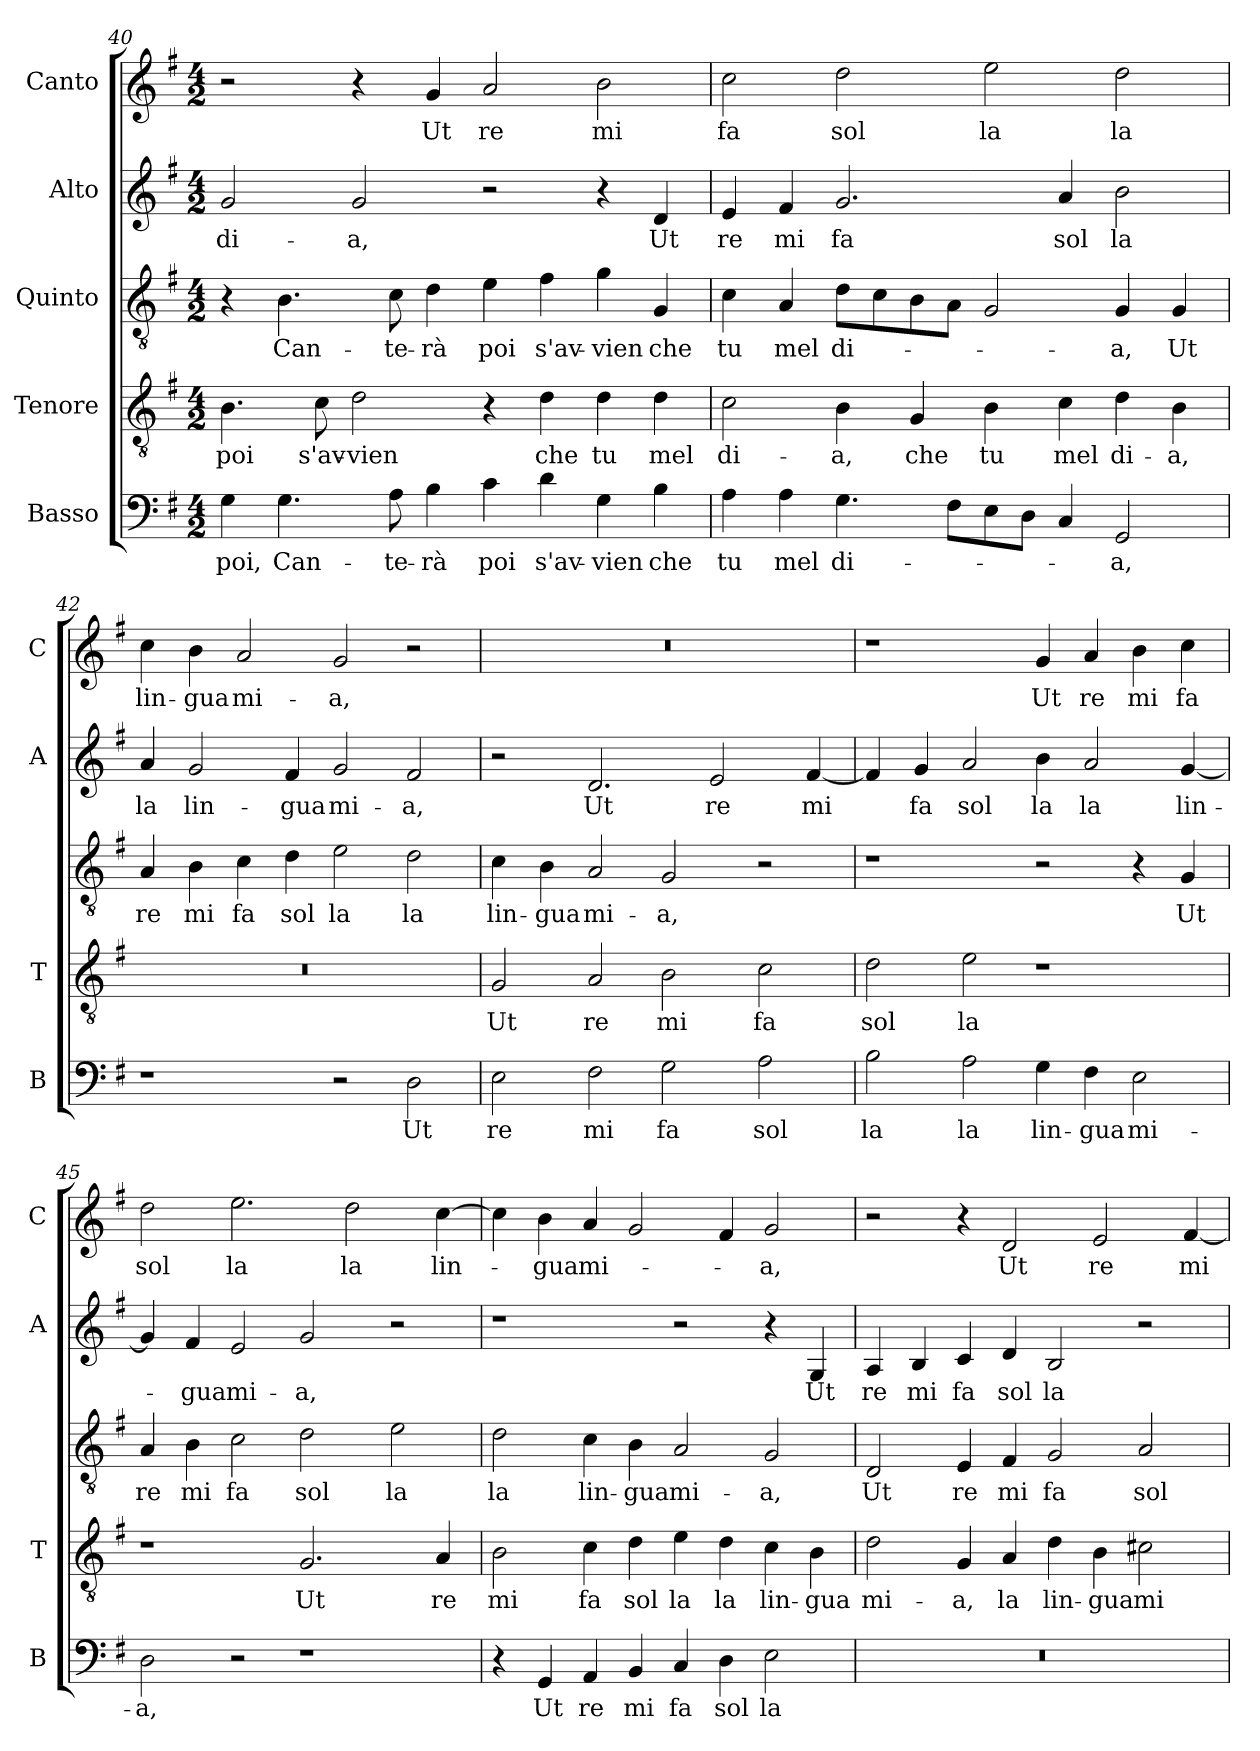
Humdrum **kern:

**kern	**text	**kern	**text	**kern	**text	**kern	**text	**kern	**text
*part5	*part5	*part4	*part4	*part3	*part3	*part2	*part2	*part1	*part1
*staff5	*staff5	*staff4	*staff4	*staff3	*staff3	*staff2	*staff2	*staff1	*staff1
*I"Basso	*	*I"Tenore	*	*I"Quinto	*	*I"Alto	*	*I"Canto	*
*I'B	*	*I'T	*	*	*	*I'A	*	*I'C	*
*clefF4	*	*clefGv2	*	*clefGv2	*	*clefG2	*	*clefG2	*
*k[f#]	*	*k[f#]	*	*k[f#]	*	*k[f#]	*	*k[f#]	*
*G:	*	*G:	*	*G:	*	*G:	*	*G:	*
*M4/2	*	*M4/2	*	*M4/2	*	*M4/2	*	*M4/2	*
=40	=40	=40	=40	=40	=40	=40	=40	=40	=40
!	!LO:LY:b	!	!LO:LY:b	!	!	!	!LO:LY:b	!	!
4G\	poi,	4.B\	poi	4r	.	2g/	di-	2r	.
!	!LO:LY:b	!	!	!	!LO:LY:b	!	!	!	!
4.G\	Can-	.	.	4.B\	Can-	.	.	.	.
!	!	!	!LO:LY:b	!	!	!	!	!	!
.	.	8c\	s'av-	.	.	.	.	.	.
!	!	!	!LO:LY:b	!	!	!	!LO:LY:b	!	!
.	.	2d\	-vien	.	.	2g/	-a,	4r	.
!	!LO:LY:b	!	!	!	!LO:LY:b	!	!	!	!
8A\	-te-	.	.	8c\	-te-	.	.	.	.
!	!LO:LY:b	!	!	!	!LO:LY:b	!	!	!	!LO:LY:b
4B\	-rà	.	.	4d\	-rà	.	.	4g/	Ut
!	!LO:LY:b	!	!	!	!LO:LY:b	!	!	!	!LO:LY:b
4c\	poi	4r	.	4e\	poi	2r	.	2a/	re
!	!LO:LY:b	!	!LO:LY:b	!	!LO:LY:b	!	!	!	!
4d\	s'av-	4d\	che	4f#\	s'av-	.	.	.	.
!	!LO:LY:b	!	!LO:LY:b	!	!LO:LY:b	!	!	!	!LO:LY:b
4G\	-vien	4d\	tu	4g\	-vien	4r	.	2b\	mi
!	!LO:LY:b	!	!LO:LY:b	!	!LO:LY:b	!	!LO:LY:b	!	!
4B\	che	4d\	mel	4G/	che	4d/	Ut	.	.
!!LO:PB:g=z
=41	=41	=41	=41	=41	=41	=41	=41	=41	=41
!	!LO:LY:b	!	!LO:LY:b	!	!LO:LY:b	!	!LO:LY:b	!	!LO:LY:b
4A\	tu	2c\	di-	4c\	tu	4e/	re	2cc\	fa
!	!LO:LY:b	!	!	!	!LO:LY:b	!	!LO:LY:b	!	!
4A\	mel	.	.	4A/	mel	4f#/	mi	.	.
!	!LO:LY:b	!	!LO:LY:b	!	!LO:LY:b	!	!LO:LY:b	!	!LO:LY:b
4.G\	di-	4B\	-a,	8d\L	di-	2.g/	fa	2dd\	sol
.	.	.	.	8c\	.	.	.	.	.
!	!	!	!LO:LY:b	!	!	!	!	!	!
.	.	4G/	che	8B\	.	.	.	.	.
8F#\L	.	.	.	8A\J	.	.	.	.	.
!	!	!	!LO:LY:b	!	!	!	!	!	!LO:LY:b
8E\	.	4B\	tu	2G/	.	.	.	2ee\	la
8D\J	.	.	.	.	.	.	.	.	.
!	!	!	!LO:LY:b	!	!	!	!LO:LY:b	!	!
4C/	.	4c\	mel	.	.	4a/	sol	.	.
!	!LO:LY:b	!	!LO:LY:b	!	!LO:LY:b	!	!LO:LY:b	!	!LO:LY:b
2GG/	-a,	4d\	di-	4G/	-a,	2b\	la	2dd\	la
!	!	!	!LO:LY:b	!	!LO:LY:b	!	!	!	!
.	.	4B\	-a,	4G/	Ut	.	.	.	.
=42	=42	=42	=42	=42	=42	=42	=42	=42	=42
!	!	!	!	!	!LO:LY:b	!	!LO:LY:b	!	!LO:LY:b
1r	.	0r	.	4A/	re	4a/	la	4cc\	lin-
!	!	!	!	!	!LO:LY:b	!	!LO:LY:b	!	!LO:LY:b
.	.	.	.	4B\	mi	2g/	lin-	4b\	-gua
!	!	!	!	!	!LO:LY:b	!	!	!	!LO:LY:b
.	.	.	.	4c\	fa	.	.	2a/	mi-
!	!	!	!	!	!LO:LY:b	!	!LO:LY:b	!	!
.	.	.	.	4d\	sol	4f#/	-gua	.	.
!	!	!	!	!	!LO:LY:b	!	!LO:LY:b	!	!LO:LY:b
2r	.	.	.	2e\	la	2g/	mi-	2g/	-a,
!	!LO:LY:b	!	!	!	!LO:LY:b	!	!LO:LY:b	!	!
2D\	Ut	.	.	2d\	la	2f#/	-a,	2r	.
=43	=43	=43	=43	=43	=43	=43	=43	=43	=43
!	!LO:LY:b	!	!LO:LY:b	!	!LO:LY:b	!	!	!	!
2E\	re	2G/	Ut	4c\	lin-	2r	.	0r	.
!	!	!	!	!	!LO:LY:b	!	!	!	!
.	.	.	.	4B\	-gua	.	.	.	.
!	!LO:LY:b	!	!LO:LY:b	!	!LO:LY:b	!	!LO:LY:b	!	!
2F#\	mi	2A/	re	2A/	mi-	2.d/	Ut	.	.
!	!LO:LY:b	!	!LO:LY:b	!	!LO:LY:b	!	!	!	!
2G\	fa	2B\	mi	2G/	-a,	.	.	.	.
!	!	!	!	!	!	!	!LO:LY:b	!	!
.	.	.	.	.	.	2e/	re	.	.
!	!LO:LY:b	!	!LO:LY:b	!	!	!	!	!	!
2A\	sol	2c\	fa	2r	.	.	.	.	.
!	!	!	!	!	!	!	!LO:LY:b	!	!
.	.	.	.	.	.	[4f#/	mi	.	.
=44	=44	=44	=44	=44	=44	=44	=44	=44	=44
!	!LO:LY:b	!	!LO:LY:b	!	!	!	!	!	!
2B\	la	2d\	sol	1r	.	4f#/]	.	1r	.
!	!	!	!	!	!	!	!LO:LY:b	!	!
.	.	.	.	.	.	4g/	fa	.	.
!	!LO:LY:b	!	!LO:LY:b	!	!	!	!LO:LY:b	!	!
2A\	la	2e\	la	.	.	2a/	sol	.	.
!	!LO:LY:b	!	!	!	!	!	!LO:LY:b	!	!LO:LY:b
4G\	lin-	1r	.	2r	.	4b\	la	4g/	Ut
!	!LO:LY:b	!	!	!	!	!	!LO:LY:b	!	!LO:LY:b
4F#\	-gua	.	.	.	.	2a/	la	4a/	re
!	!LO:LY:b	!	!	!	!	!	!	!	!LO:LY:b
2E\	mi-	.	.	4r	.	.	.	4b\	mi
!	!	!	!	!	!LO:LY:b	!	!LO:LY:b	!	!LO:LY:b
.	.	.	.	4G/	Ut	[4g/	lin-	4cc\	fa
!!LO:LB:g=z
=45	=45	=45	=45	=45	=45	=45	=45	=45	=45
!	!LO:LY:b	!	!	!	!LO:LY:b	!	!	!	!LO:LY:b
2D\	-a,	1r	.	4A/	re	4g/]	.	2dd\	sol
!	!	!	!	!	!LO:LY:b	!	!LO:LY:b	!	!
.	.	.	.	4B\	mi	4f#/	-gua	.	.
!	!	!	!	!	!LO:LY:b	!	!LO:LY:b	!	!LO:LY:b
2r	.	.	.	2c\	fa	2e/	mi-	2.ee\	la
!	!	!	!LO:LY:b	!	!LO:LY:b	!	!LO:LY:b	!	!
1r	.	2.G/	Ut	2d\	sol	2g/	-a,	.	.
!	!	!	!	!	!	!	!	!	!LO:LY:b
.	.	.	.	.	.	.	.	2dd\	la
!	!	!	!	!	!LO:LY:b	!	!	!	!
.	.	.	.	2e\	la	2r	.	.	.
!	!	!	!LO:LY:b	!	!	!	!	!	!LO:LY:b
.	.	4A/	re	.	.	.	.	[4cc\	lin-
=46	=46	=46	=46	=46	=46	=46	=46	=46	=46
!	!	!	!LO:LY:b	!	!LO:LY:b	!	!	!	!
4r	.	2B\	mi	2d\	la	1r	.	4cc\]	.
!	!LO:LY:b	!	!	!	!	!	!	!	!LO:LY:b
4GG/	Ut	.	.	.	.	.	.	4b\	-gua
!	!LO:LY:b	!	!LO:LY:b	!	!LO:LY:b	!	!	!	!LO:LY:b
4AA/	re	4c\	fa	4c\	lin-	.	.	4a/	mi-
!	!LO:LY:b	!	!LO:LY:b	!	!LO:LY:b	!	!	!	!
4BB/	mi	4d\	sol	4B\	-gua	.	.	2g/	.
!	!LO:LY:b	!	!LO:LY:b	!	!LO:LY:b	!	!	!	!
4C/	fa	4e\	la	2A/	mi-	2r	.	.	.
!	!LO:LY:b	!	!LO:LY:b	!	!	!	!	!	!
4D\	sol	4d\	la	.	.	.	.	4f#/	.
!	!LO:LY:b	!	!LO:LY:b	!	!LO:LY:b	!	!	!	!LO:LY:b
2E\	la	4c\	lin-	2G/	-a,	4r	.	2g/	-a,
!	!	!	!LO:LY:b	!	!	!	!LO:LY:b	!	!
.	.	4B\	-gua	.	.	4G/	Ut	.	.
=47	=47	=47	=47	=47	=47	=47	=47	=47	=47
!	!	!	!LO:LY:b	!	!LO:LY:b	!	!LO:LY:b	!	!
0r	.	2d\	mi-	2D/	Ut	4A/	re	2r	.
!	!	!	!	!	!	!	!LO:LY:b	!	!
.	.	.	.	.	.	4B/	mi	.	.
!	!	!	!LO:LY:b	!	!LO:LY:b	!	!LO:LY:b	!	!
.	.	4G/	-a,	4E/	re	4c/	fa	4r	.
!	!	!	!LO:LY:b	!	!LO:LY:b	!	!LO:LY:b	!	!LO:LY:b
.	.	4A/	la	4F#/	mi	4d/	sol	2d/	Ut
!	!	!	!LO:LY:b	!	!LO:LY:b	!	!LO:LY:b	!	!
.	.	4d\	lin-	2G/	fa	2B/	la	.	.
!	!	!	!LO:LY:b	!	!	!	!	!	!LO:LY:b
.	.	4B\	-gua	.	.	.	.	2e/	re
!	!	!	!LO:LY:b	!	!LO:LY:b	!	!	!	!
.	.	2c#X\	mi-	2A/	sol	2r	.	.	.
!	!	!	!	!	!	!	!	!	!LO:LY:b
.	.	.	.	.	.	.	.	[4f#/	mi
=	=	=	=	=	=	=	=	=	=
*-	*-	*-	*-	*-	*-	*-	*-	*-	*-
